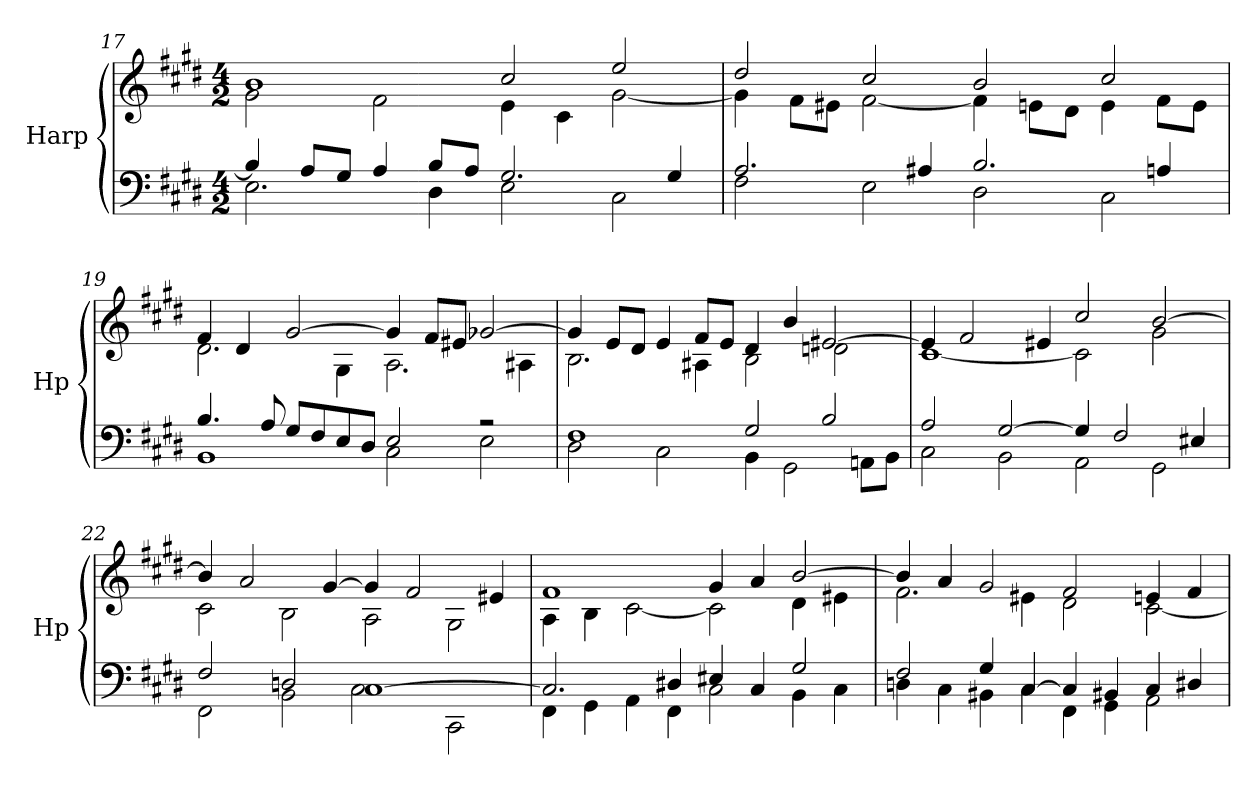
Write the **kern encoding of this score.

**kern	**kern
*part1	*part1
*staff2	*staff1
*I"Harp	*
*I'Hp	*
!!LO:PB:g=z
*clefF4	*clefG2
*k[f#c#g#d#]	*k[f#c#g#d#]
*M4/2	*M4/2
=17	=17
*^	*^
4B/]	2.E\	1b	2g#\
8A/L	.	.	.
8G#/J	.	.	.
4A/	.	.	2f#\
8B/L	4D#\	.	.
8A/J	.	.	.
2.G#/	2E\	2cc#/	4e\
.	.	.	4c#\
.	2C#\	2ee/	[2g#\
4G#/	.	.	.
=18	=18	=18	=18
2.A/	2F#\	2dd#/	4g#\]
.	.	.	8f#\L
.	.	.	8e#X\J
.	2E\	2cc#/	[2f#\
4A#X/	.	.	.
2.B/	2D#\	2b/	4f#\]
.	.	.	8en\L
.	.	.	8d#\J
.	2C#\	2cc#/	4e\
4An/	.	.	8f#\L
.	.	.	8e\J
!!LO:LB:g=z	!!
=19	=19	=19	=19
4.B/	1BB	4f#/	2.d#\
.	.	4d#/	.
8A/	.	.	.
8G#/L	.	[2g#/	.
8F#/	.	.	.
8E/	.	.	4G#\
8D#/J	.	.	.
2E/	2C#\	4g#/]	2.A\
.	.	8f#/L	.
.	.	8e#X/J	.
2r	2E\	[2g-X/	.
.	.	.	4A#X\
=20	=20	=20	=20
1F#	2D#\	4g-/]	2.B\
.	.	8e/L	.
.	.	8d#/J	.
.	2C#\	4e/	.
.	.	8f#/L	4A#X\
.	.	8e/J	.
2G#/	4BB\	4d#/	2B\
.	2GG#\	4b/	.
2B/	.	[2e#X/	2dn\
.	8AAn\L	.	.
.	8BB\J	.	.
=21	=21	=21	=21
2A/	2C#\	4e#/]	[1c#
.	.	2f#/	.
[2G#/	2BB\	.	.
.	.	4e#X/	.
4G#/]	2AA\	2cc#/	2c#\]
2F#/	.	.	.
.	2GG#\	[2b/	2g#\
4E#X/	.	.	.
!!LO:LB:g=z	!!
=22	=22	=22	=22
2F#/	2FF#\	4b/]	2c#\
.	.	2a/	.
2Dn/	2BB\	.	2B\
.	.	[4g#/	.
[1C#	2C#\	4g#/]	2A\
.	.	2f#/	.
.	2CC#\	.	2G#\
.	.	4e#X/	.
=23	=23	=23	=23
2.C#/]	4FF#\	1f#	4A\
.	4GG#\	.	4B\
.	4AA\	.	[2c#\
4D#X/	4FF#\	.	.
4E#X/	2C#\	4g#/	2c#\]
4C#/	.	4a/	.
2G#/	4BB\	[2b/	4d#\
.	4C#\	.	4e#X\
=24	=24	=24	=24
2F#/	4Dn\	4b/]	2.f#\
.	4C#\	4a/	.
4G#/	4BB#X\	2g#/	.
[4C#/	4C#\	.	4e#X\
4C#/]	4FF#\	2f#/	2d#\
4BB#X/	4GG#\	.	.
4C#/	2AA\	4en/	[2c#\
4D#X/	.	4f#/	.
*v	*v	*	*
*	*v	*v
=	=
*-	*-
